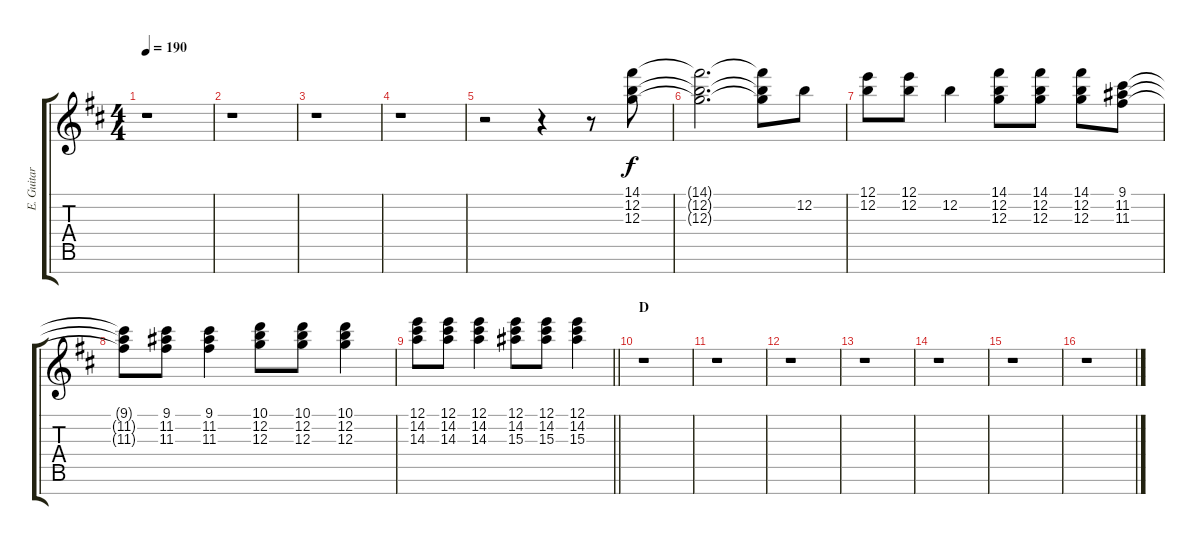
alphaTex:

\track ("E. Guitar II" "E. Guitar ") {instrument overdrivenguitar}
\staff {score tabs}
\tuning (E4 B3 G3 D3 A2 E2 B1) {hide}
\ts (4 4)
\tempo 190
\clef g2
\ks d
r.1{dy f} |
r.1 |
r.1 |
r.1 |
r.2 r.4 r.8 (14.1 12.2 12.3).8 |
(14.1{t} 12.2{t} 12.3{t}).2{d} (14.1{t} 12.2{t} 12.3{t}).8 12.2.8 |
(12.1 12.2).8 (12.1 12.2).8 12.2.4 (14.1 12.2 12.3).8 (14.1 12.2 12.3).8 (14.1 12.2 12.3).8 (9.1 11.2 11.3).8 |
(9.1{t} 11.2{t} 11.3{t}).8 (9.1 11.2 11.3).8 (9.1 11.2 11.3).4 (10.1 12.2 12.3).8 (10.1 12.2 12.3).8 (10.1 12.2 12.3).4 |
\barLineRight lightlight
(12.1 14.2 14.3).8 (12.1 14.2 14.3).8 (12.1 14.2 14.3).4 (12.1 14.2 15.3).8 (12.1 14.2 15.3).8 (12.1 14.2 15.3).4 |
\section ("" "D")
r.1 |
r.1 |
r.1 |
r.1 |
r.1 |
r.1 |
r.1
